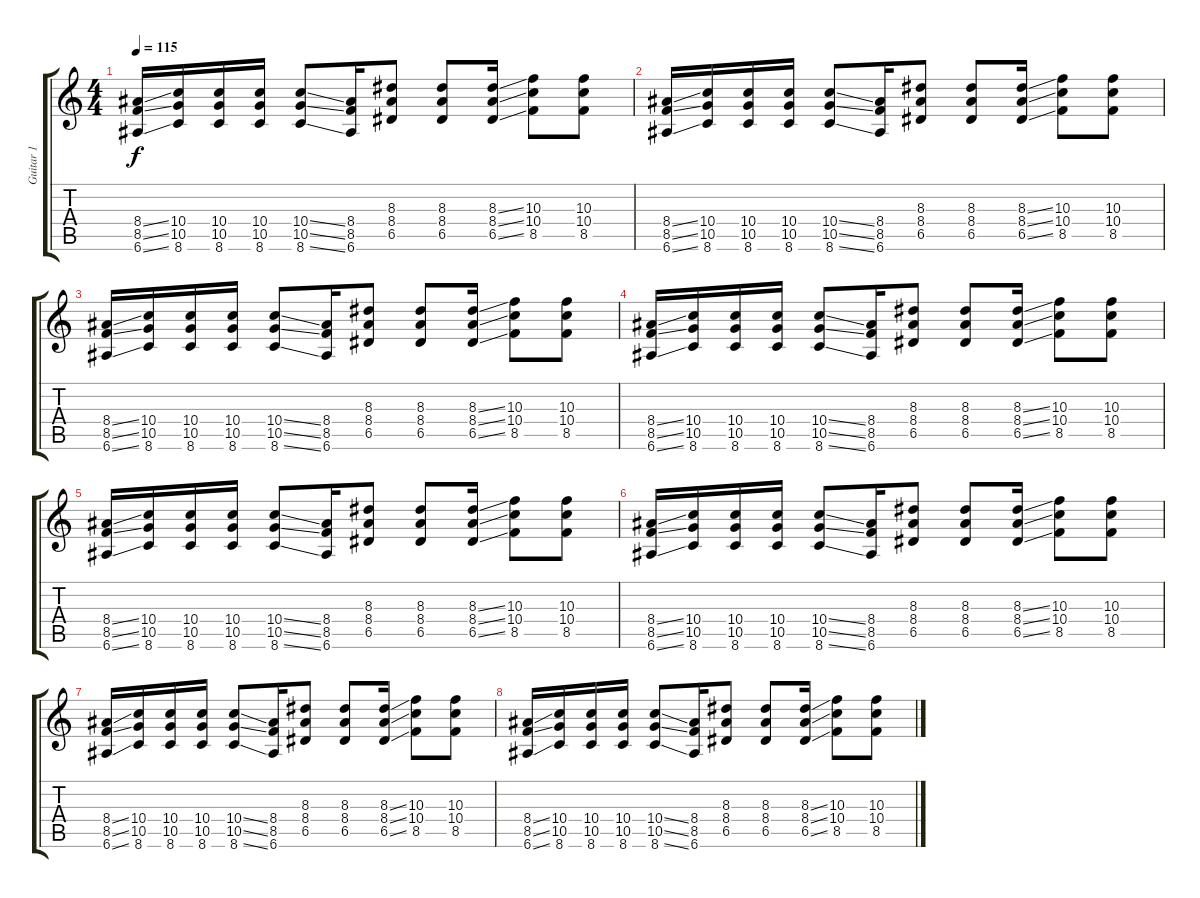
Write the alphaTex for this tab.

\track ("Guitar 1" "Guitar 1") {instrument overdrivenguitar}
\staff {score tabs}
\tuning (E4 B3 G3 D3 A2 E2) {hide}
\ts (4 4)
\tempo 115
\clef g2
\ks c
(8.4{ss} 8.5{ss} 6.6{ss}).16{dy f} (10.4 10.5 8.6).16 (10.4 10.5 8.6).16 (10.4 10.5 8.6).16 (10.4{ss} 10.5{ss} 8.6{ss}).8 (8.4 8.5 6.6).16 (8.3 8.4 6.5).8 (8.3 8.4 6.5).8 (8.3{ss} 8.4{ss} 6.5{ss}).16 (10.3 10.4 8.5).8 (10.3 10.4 8.5).8 |
(8.4{ss} 8.5{ss} 6.6{ss}).16 (10.4 10.5 8.6).16 (10.4 10.5 8.6).16 (10.4 10.5 8.6).16 (10.4{ss} 10.5{ss} 8.6{ss}).8 (8.4 8.5 6.6).16 (8.3 8.4 6.5).8 (8.3 8.4 6.5).8 (8.3{ss} 8.4{ss} 6.5{ss}).16 (10.3 10.4 8.5).8 (10.3 10.4 8.5).8 |
(8.4{ss} 8.5{ss} 6.6{ss}).16 (10.4 10.5 8.6).16 (10.4 10.5 8.6).16 (10.4 10.5 8.6).16 (10.4{ss} 10.5{ss} 8.6{ss}).8 (8.4 8.5 6.6).16 (8.3 8.4 6.5).8 (8.3 8.4 6.5).8 (8.3{ss} 8.4{ss} 6.5{ss}).16 (10.3 10.4 8.5).8 (10.3 10.4 8.5).8 |
(8.4{ss} 8.5{ss} 6.6{ss}).16 (10.4 10.5 8.6).16 (10.4 10.5 8.6).16 (10.4 10.5 8.6).16 (10.4{ss} 10.5{ss} 8.6{ss}).8 (8.4 8.5 6.6).16 (8.3 8.4 6.5).8 (8.3 8.4 6.5).8 (8.3{ss} 8.4{ss} 6.5{ss}).16 (10.3 10.4 8.5).8 (10.3 10.4 8.5).8 |
(8.4{ss} 8.5{ss} 6.6{ss}).16 (10.4 10.5 8.6).16 (10.4 10.5 8.6).16 (10.4 10.5 8.6).16 (10.4{ss} 10.5{ss} 8.6{ss}).8 (8.4 8.5 6.6).16 (8.3 8.4 6.5).8 (8.3 8.4 6.5).8 (8.3{ss} 8.4{ss} 6.5{ss}).16 (10.3 10.4 8.5).8 (10.3 10.4 8.5).8 |
(8.4{ss} 8.5{ss} 6.6{ss}).16 (10.4 10.5 8.6).16 (10.4 10.5 8.6).16 (10.4 10.5 8.6).16 (10.4{ss} 10.5{ss} 8.6{ss}).8 (8.4 8.5 6.6).16 (8.3 8.4 6.5).8 (8.3 8.4 6.5).8 (8.3{ss} 8.4{ss} 6.5{ss}).16 (10.3 10.4 8.5).8 (10.3 10.4 8.5).8 |
(8.4{ss} 8.5{ss} 6.6{ss}).16 (10.4 10.5 8.6).16 (10.4 10.5 8.6).16 (10.4 10.5 8.6).16 (10.4{ss} 10.5{ss} 8.6{ss}).8 (8.4 8.5 6.6).16 (8.3 8.4 6.5).8 (8.3 8.4 6.5).8 (8.3{ss} 8.4{ss} 6.5{ss}).16 (10.3 10.4 8.5).8 (10.3 10.4 8.5).8 |
(8.4{ss} 8.5{ss} 6.6{ss}).16 (10.4 10.5 8.6).16 (10.4 10.5 8.6).16 (10.4 10.5 8.6).16 (10.4{ss} 10.5{ss} 8.6{ss}).8 (8.4 8.5 6.6).16 (8.3 8.4 6.5).8 (8.3 8.4 6.5).8 (8.3{ss} 8.4{ss} 6.5{ss}).16 (10.3 10.4 8.5).8 (10.3 10.4 8.5).8
